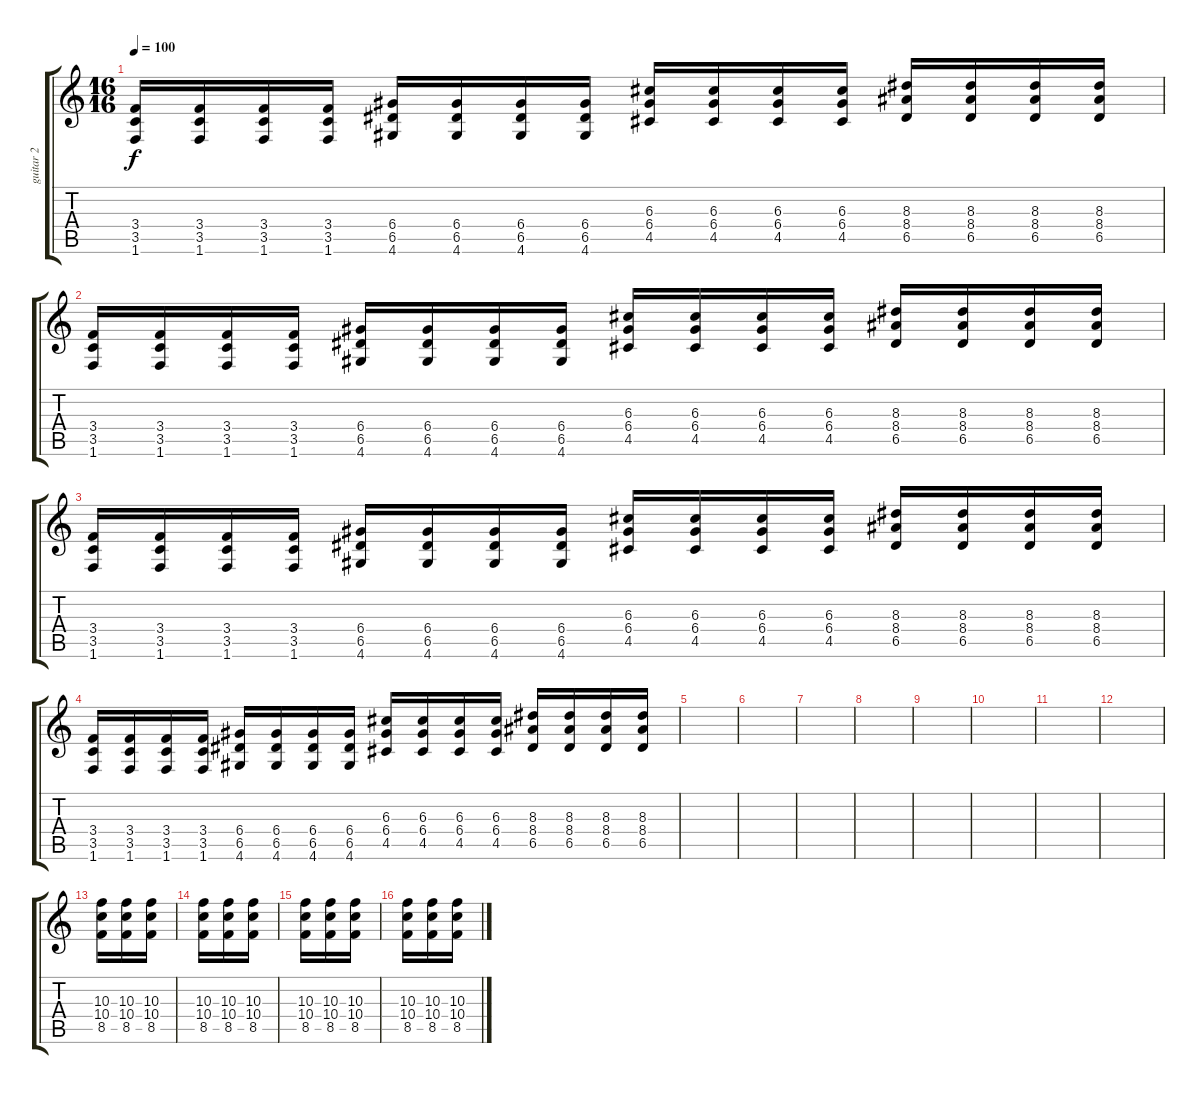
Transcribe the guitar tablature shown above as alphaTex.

\track ("guitar 2" "guitar 2") {instrument overdrivenguitar}
\staff {score tabs}
\tuning (E4 B3 G3 D3 A2 E2) {hide}
\ts (16 16)
\tempo 100
\clef g2
\ks aminor
(3.4 3.5 1.6).16{dy f} (3.4 3.5 1.6).16 (3.4 3.5 1.6).16 (3.4 3.5 1.6).16 (6.4 6.5 4.6).16 (6.4 6.5 4.6).16 (6.4 6.5 4.6).16 (6.4 6.5 4.6).16 (6.3 6.4 4.5).16 (6.3 6.4 4.5).16 (6.3 6.4 4.5).16 (6.3 6.4 4.5).16 (8.3 8.4 6.5).16 (8.3 8.4 6.5).16 (8.3 8.4 6.5).16 (8.3 8.4 6.5).16 |
(3.4 3.5 1.6).16 (3.4 3.5 1.6).16 (3.4 3.5 1.6).16 (3.4 3.5 1.6).16 (6.4 6.5 4.6).16 (6.4 6.5 4.6).16 (6.4 6.5 4.6).16 (6.4 6.5 4.6).16 (6.3 6.4 4.5).16 (6.3 6.4 4.5).16 (6.3 6.4 4.5).16 (6.3 6.4 4.5).16 (8.3 8.4 6.5).16 (8.3 8.4 6.5).16 (8.3 8.4 6.5).16 (8.3 8.4 6.5).16 |
(3.4 3.5 1.6).16 (3.4 3.5 1.6).16 (3.4 3.5 1.6).16 (3.4 3.5 1.6).16 (6.4 6.5 4.6).16 (6.4 6.5 4.6).16 (6.4 6.5 4.6).16 (6.4 6.5 4.6).16 (6.3 6.4 4.5).16 (6.3 6.4 4.5).16 (6.3 6.4 4.5).16 (6.3 6.4 4.5).16 (8.3 8.4 6.5).16 (8.3 8.4 6.5).16 (8.3 8.4 6.5).16 (8.3 8.4 6.5).16 |
(3.4 3.5 1.6).16 (3.4 3.5 1.6).16 (3.4 3.5 1.6).16 (3.4 3.5 1.6).16 (6.4 6.5 4.6).16 (6.4 6.5 4.6).16 (6.4 6.5 4.6).16 (6.4 6.5 4.6).16 (6.3 6.4 4.5).16 (6.3 6.4 4.5).16 (6.3 6.4 4.5).16 (6.3 6.4 4.5).16 (8.3 8.4 6.5).16 (8.3 8.4 6.5).16 (8.3 8.4 6.5).16 (8.3 8.4 6.5).16 |
|
|
|
|
|
|
|
|
(10.3 10.4 8.5).16 (10.3 10.4 8.5).16 (10.3 10.4 8.5).16 |
(10.3 10.4 8.5).16 (10.3 10.4 8.5).16 (10.3 10.4 8.5).16 |
(10.3 10.4 8.5).16 (10.3 10.4 8.5).16 (10.3 10.4 8.5).16 |
(10.3 10.4 8.5).16 (10.3 10.4 8.5).16 (10.3 10.4 8.5).16
